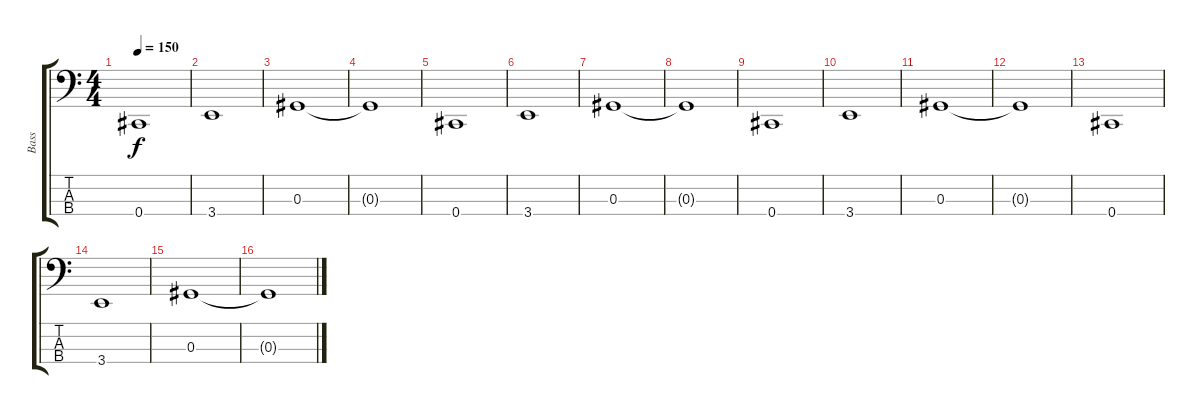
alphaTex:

\track ("Bass" "Bass") {instrument electricbassfinger}
\staff {score tabs}
\tuning (Gb2 Db2 Ab1 Db1) {hide}
\ts (4 4)
\tempo 150
\clef f4
\ks c
0.4.1{dy f} |
3.4.1 |
0.3.1 |
0.3{t}.1 |
0.4.1 |
3.4.1 |
0.3.1 |
0.3{t}.1 |
0.4.1 |
3.4.1 |
0.3.1 |
0.3{t}.1 |
0.4.1 |
3.4.1 |
0.3.1 |
0.3{t}.1
